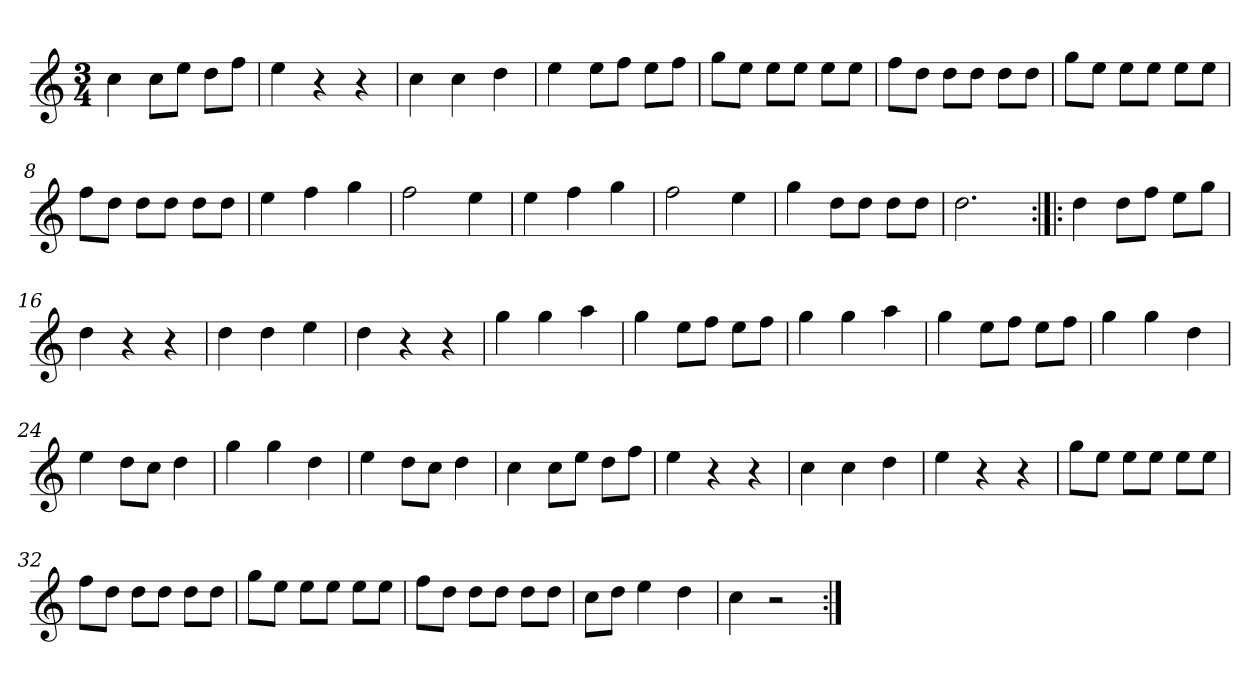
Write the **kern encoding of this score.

**kern
*part1
*staff1
*clefG2
*k[]
*C:
*M3/4
*MM120
=1
4cc
8cc\L
8ee\J
8dd\L
8ff\J
=2
4ee
4r
4r
=3
4cc
4cc
4dd
=4
4ee
8ee\L
8ff\J
8ee\L
8ff\J
=5
8gg\L
8ee\J
8ee\L
8ee\J
8ee\L
8ee\J
=6
8ff\L
8dd\J
8dd\L
8dd\J
8dd\L
8dd\J
=7
8gg\L
8ee\J
8ee\L
8ee\J
8ee\L
8ee\J
=8
8ff\L
8dd\J
8dd\L
8dd\J
8dd\L
8dd\J
=9
4ee
4ff
4gg
=10
2ff
4ee
=11
4ee
4ff
4gg
=12
2ff
4ee
=13
4gg
8dd\L
8dd\J
8dd\L
8dd\J
=14
2.dd
=15:|!|:
4dd
8dd\L
8ff\J
8ee\L
8gg\J
=16
4dd
4r
4r
=17
4dd
4dd
4ee
=18
4dd
4r
4r
=19
4gg
4gg
4aa
=20
4gg
8ee\L
8ff\J
8ee\L
8ff\J
=21
4gg
4gg
4aa
=22
4gg
8ee\L
8ff\J
8ee\L
8ff\J
=23
4gg
4gg
4dd
=24
4ee
8dd\L
8cc\J
4dd
=25
4gg
4gg
4dd
=26
4ee
8dd\L
8cc\J
4dd
=27
4cc
8cc\L
8ee\J
8dd\L
8ff\J
=28
4ee
4r
4r
=29
4cc
4cc
4dd
=30
4ee
4r
4r
=31
8gg\L
8ee\J
8ee\L
8ee\J
8ee\L
8ee\J
=32
8ff\L
8dd\J
8dd\L
8dd\J
8dd\L
8dd\J
=33
8gg\L
8ee\J
8ee\L
8ee\J
8ee\L
8ee\J
=34
8ff\L
8dd\J
8dd\L
8dd\J
8dd\L
8dd\J
=35
8cc\L
8dd\J
4ee
4dd
=36
4cc
2r
=:|!
*-
